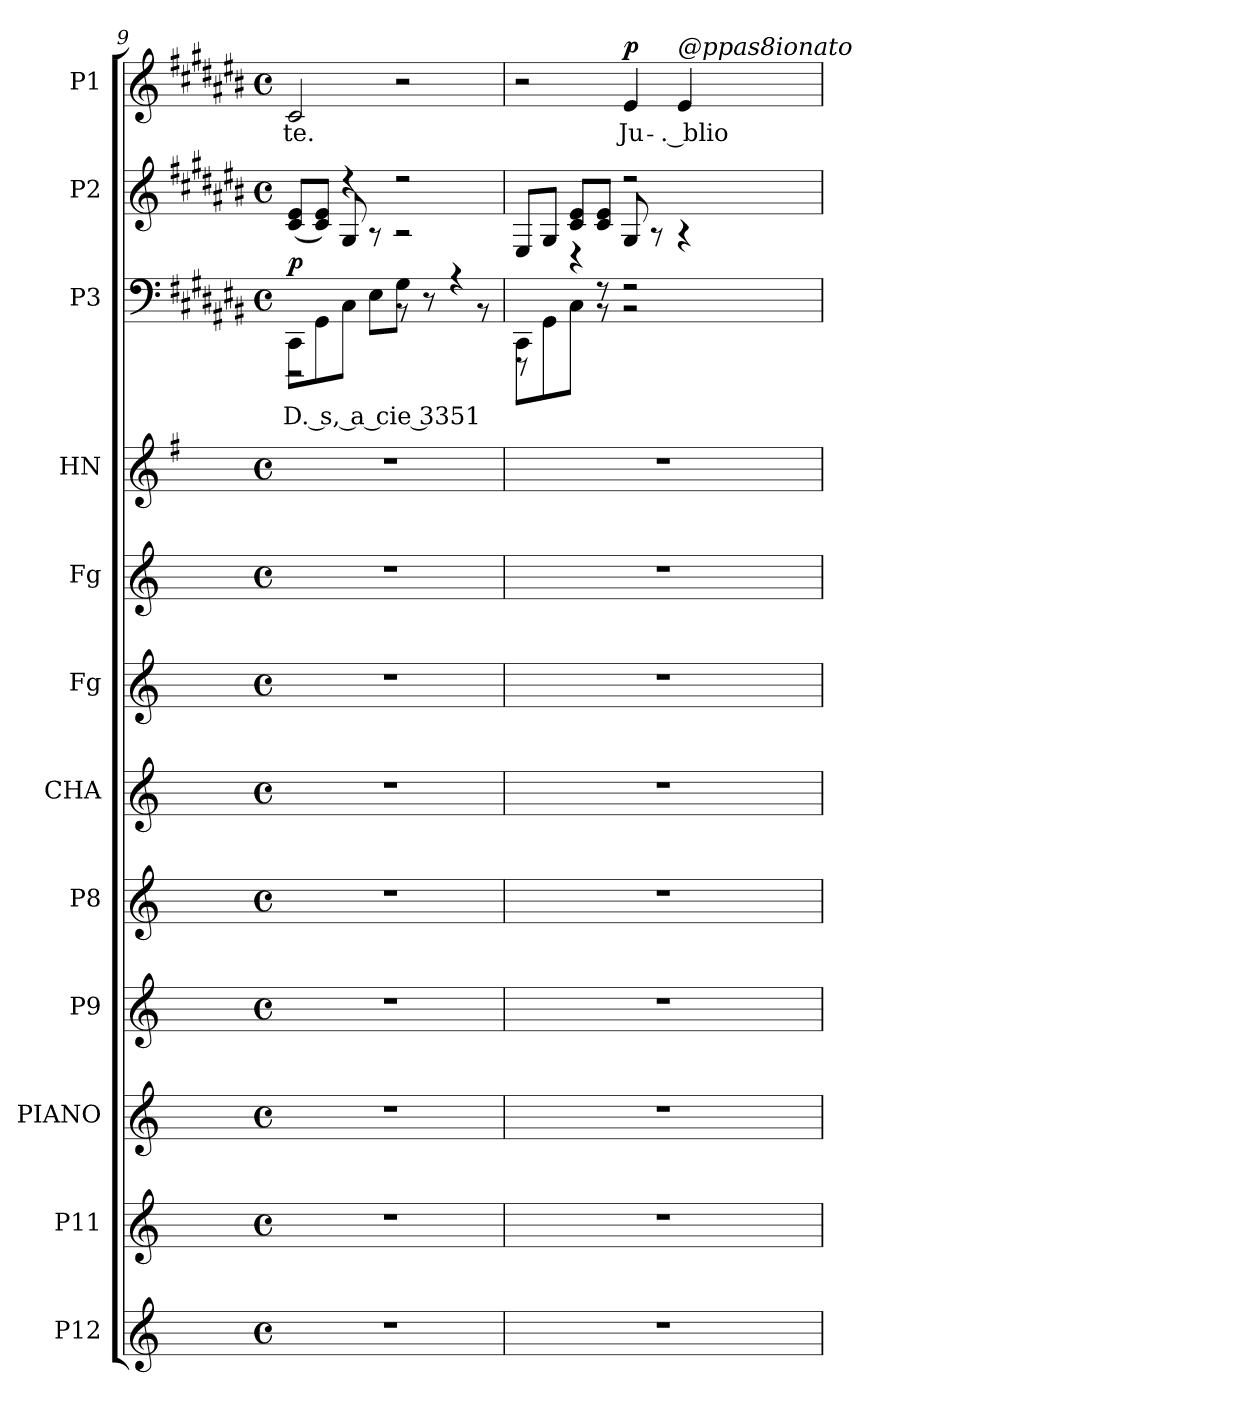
**kern	**kern	**kern	**kern	**kern	**kern	**kern	**kern	**kern	**kern	**text	**dynam	**kern	**kern	**text	**dynam
*part12	*part11	*part10	*part9	*part8	*part7	*part6	*part5	*part4	*part3	*part3	*part3	*part2	*part1	*part1	*part1
*staff12	*staff11	*staff10	*staff9	*staff8	*staff7	*staff6	*staff5	*staff4	*staff3	*staff3	*staff3	*staff2	*staff1	*staff1	*staff1
*I"P12	*I"P11	*I"PIANO	*I"P9	*I"P8	*I"CHA	*I"Fg	*I"Fg	*I"HN	*I"P3	*	*	*I"P2	*I"P1	*	*
*	*	*I'Pno	*	*	*I'CHA	*I'Fg	*I'Fg	*I'HN	*	*	*	*	*	*	*
*clefG2	*clefG2	*clefG2	*clefG2	*clefG2	*clefG2	*clefG2	*clefG2	*clefG2	*clefF4	*	*	*clefG2	*clefG2	*	*
*	*	*	*	*	*	*	*	*ITrd4c7	*	*	*	*	*	*	*
*k[]	*k[]	*k[]	*k[]	*k[]	*k[]	*k[]	*k[]	*k[]	*k[f#c#g#d#a#e#b#]	*	*	*k[f#c#g#d#a#e#b#]	*k[f#c#g#d#a#e#b#]	*	*
*C:	*C:	*C:	*C:	*C:	*C:	*C:	*C:	*C:	*C#:	*	*	*C#:	*C#:	*	*
*M4/4	*M4/4	*M4/4	*M4/4	*M4/4	*M4/4	*M4/4	*M4/4	*M4/4	*M4/4	*	*	*M4/4	*M4/4	*	*
*met(c)	*met(c)	*met(c)	*met(c)	*met(c)	*met(c)	*met(c)	*met(c)	*met(c)	*met(c)	*	*	*met(c)	*met(c)	*	*
=9	=9	=9	=9	=9	=9	=9	=9	=9	=9	=9	=9	=9	=9	=9	=9
!	!	!	!	!	!	!	!	!	!	!LO:LY:b:color=#000000	!	!	!	!	!
*	*	*	*	*	*	*	*	*	*^	*	*	*^	*	*	*
!	!	!	!	!	!	!	!	!	!	!	!	!	!	!	!	!LO:LY:b:color=#000000	!
1r	1r	1r	1r	1r	1r	1r	1r	1r	8CC#i\L	2r	D. s, a cie 3351	p	(8c#i/ 8e#iL	4ryy	2c#i/	te.	.
.	.	.	.	.	.	.	.	.	8GG#i\	.	.	.	8c#i/ 8e#iJ)	.	.	.	.
.	.	.	.	.	.	.	.	.	8C#i\J	.	.	.	4r	8G#i/	.	.	.
.	.	.	.	.	.	.	.	.	8E#i\L	.	.	.	.	8r	.	.	.
.	.	.	.	.	.	.	.	.	8G#i\J	8r	.	.	2r	2r	2r	.	.
.	.	.	.	.	.	.	.	.	8r	4ryy	.	.	.	.	.	.	.
.	.	.	.	.	.	.	.	.	4r	.	.	.	.	.	.	.	.
.	.	.	.	.	.	.	.	.	.	8r	.	.	.	.	.	.	.
=10	=10	=10	=10	=10	=10	=10	=10	=10	=10	=10	=10	=10	=10	=10	=10	=10	=10
1r	1r	1r	1r	1r	1r	1r	1r	1r	8CC#i\L	8r	.	.	4ryy	8E#i/L	2r	.	.
.	.	.	.	.	.	.	.	.	8GG#i\	8ryy	.	.	.	8G#i/J	.	.	.
.	.	.	.	.	.	.	.	.	8C#i\J	8ryy	.	.	8c#i/ 8e#iL	4r	.	.	.
.	.	.	.	.	.	.	.	.	8r	8r	.	.	8c#i/ 8e#iJ	.	.	.	.
!	!	!	!	!	!	!	!	!	!	!	!	!	!	!	!	!LO:LY:b:color=#000000	!
.	.	.	.	.	.	.	.	.	2r	2r	.	.	2r	8G#i/	4e#i/	Ju-	p
.	.	.	.	.	.	.	.	.	.	.	.	.	.	8r	.	.	.
!	!	!	!	!	!	!	!	!	!	!	!	!	!	!	!LO:TX:a:i:t=@ppas8ionato	!	!
!	!	!	!	!	!	!	!	!	!	!	!	!	!	!	!	!LO:LY:b:color=#000000	!
.	.	.	.	.	.	.	.	.	.	.	.	.	.	4r	4e#i/	._blio-	.
*	*	*	*	*	*	*	*	*	*v	*v	*	*	*	*	*	*	*
*	*	*	*	*	*	*	*	*	*	*	*	*v	*v	*	*	*
=	=	=	=	=	=	=	=	=	=	=	=	=	=	=	=
*-	*-	*-	*-	*-	*-	*-	*-	*-	*-	*-	*-	*-	*-	*-	*-
